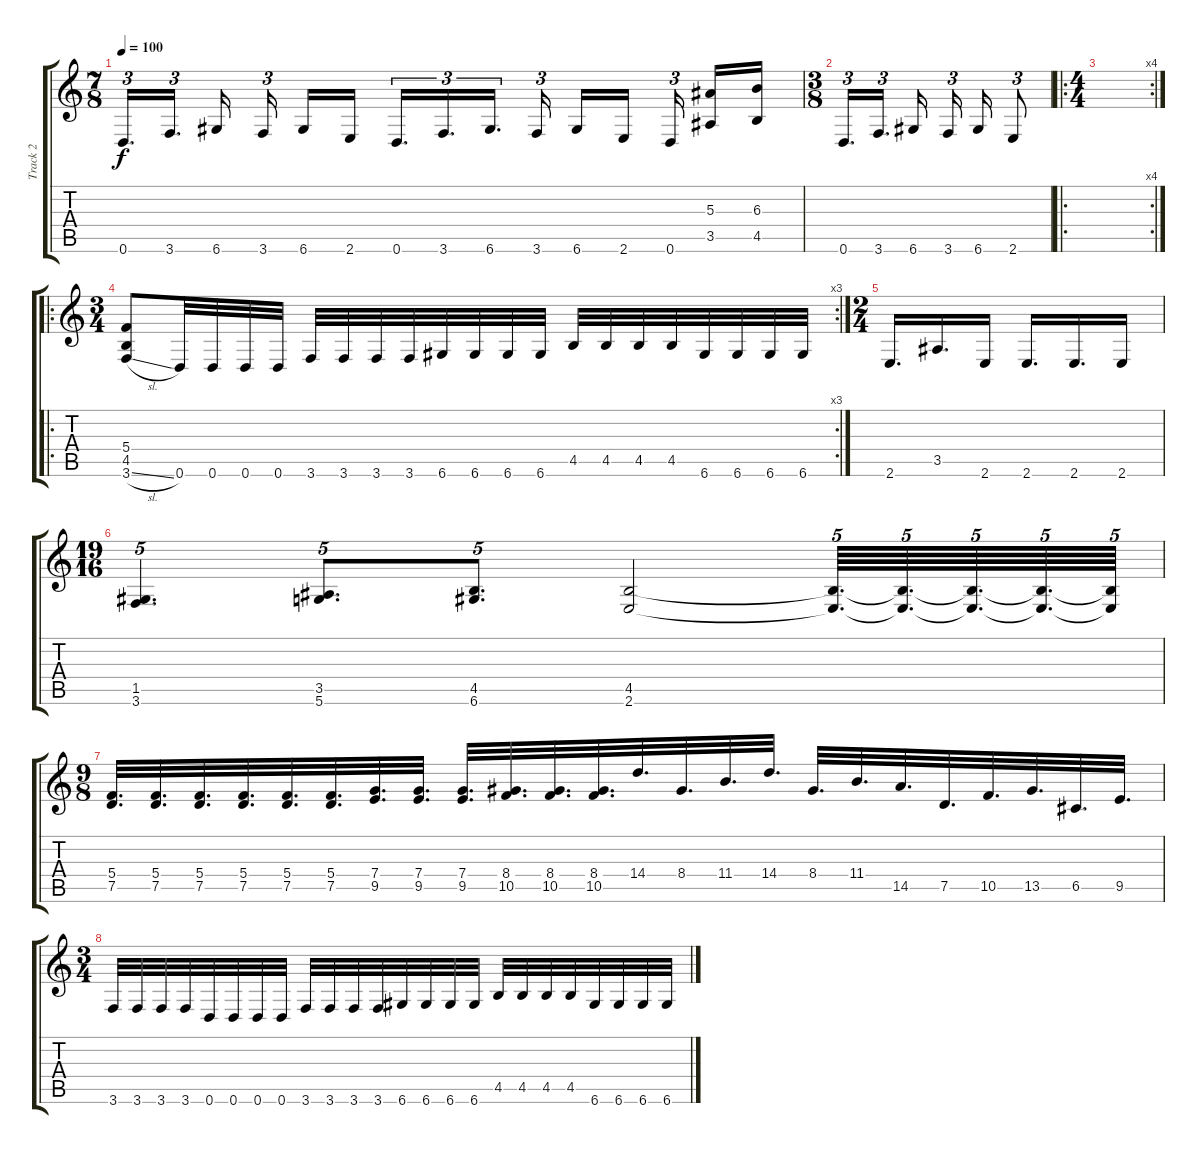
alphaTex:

\track ("Track 2" "Track 2") {instrument distortionguitar}
\staff {score tabs}
\tuning (D4 A3 F3 C3 G2 D2) {hide}
\ts (7 8)
\tempo 100
\clef g2
\ks c
0.6.16{d tu (3 2) dy f} 3.6.16{d tu (3 2)} 6.6.16{beam splitsecondary} 3.6.16{tu (3 2)} 6.6.16 2.6.16 0.6.16{d tu (3 2)} 3.6.16{d tu (3 2)} 6.6.16{d tu (3 2)} 3.6.16{tu (3 2)} 6.6.16 2.6.16 0.6.16{tu (3 2)} (5.3 3.5).16 (6.3 4.5).16 |
\ts (3 8)
0.6.16{d tu (3 2)} 3.6.16{d tu (3 2)} 6.6.16{beam splitsecondary} 3.6.16{tu (3 2)} 6.6.16 2.6.8{tu (3 2)} |
\ro
\rc 4
\ts (4 4)
|
\ro
\rc 3
\ts (3 4)
(5.4 4.5 3.6{sl}).8 0.6.32 0.6.32 0.6.32 0.6.32 3.6.32 3.6.32 3.6.32 3.6.32 6.6.32 6.6.32 6.6.32 6.6.32 4.5.32 4.5.32 4.5.32 4.5.32 6.6.32 6.6.32 6.6.32 6.6.32 |
\ts (2 4)
2.6.16{d} 3.5.16{d} 2.6.16 2.6.16{d} 2.6.16{d} 2.6.16 |
\ts (19 16)
(1.5 3.6).4{d tu (5 4)} (3.5 5.6).8{d tu (5 4)} (4.5 6.6).8{d tu (5 4)} (4.5 2.6).2 (4.5{t} 2.6{t}).64{d tu (5 4)} (4.5{t} 2.6{t}).64{d tu (5 4)} (4.5{t} 2.6{t}).64{d tu (5 4)} (4.5{t} 2.6{t}).64{d tu (5 4)} (4.5{t} 2.6{t}).64{tu (5 4)} |
\ts (9 8)
(5.4 7.5).32{d} (5.4 7.5).32{d} (5.4 7.5).32{d} (5.4 7.5).32{d} (5.4 7.5).32{d} (5.4 7.5).32{d} (7.4 9.5).32{d} (7.4 9.5).32{d} (7.4 9.5).32{d} (8.4 10.5).32{d} (8.4 10.5).32{d} (8.4 10.5).32{d} 14.4.32{d} 8.4.32{d} 11.4.32{d} 14.4.32{d} 8.4.32{d} 11.4.32{d} 14.5.32{d} 7.5.32{d} 10.5.32{d} 13.5.32{d} 6.5.32{d} 9.5.32{d} |
\ts (3 4)
3.6.32 3.6.32 3.6.32 3.6.32 0.6.32 0.6.32 0.6.32 0.6.32 3.6.32 3.6.32 3.6.32 3.6.32 6.6.32 6.6.32 6.6.32 6.6.32 4.5.32 4.5.32 4.5.32 4.5.32 6.6.32 6.6.32 6.6.32 6.6.32
